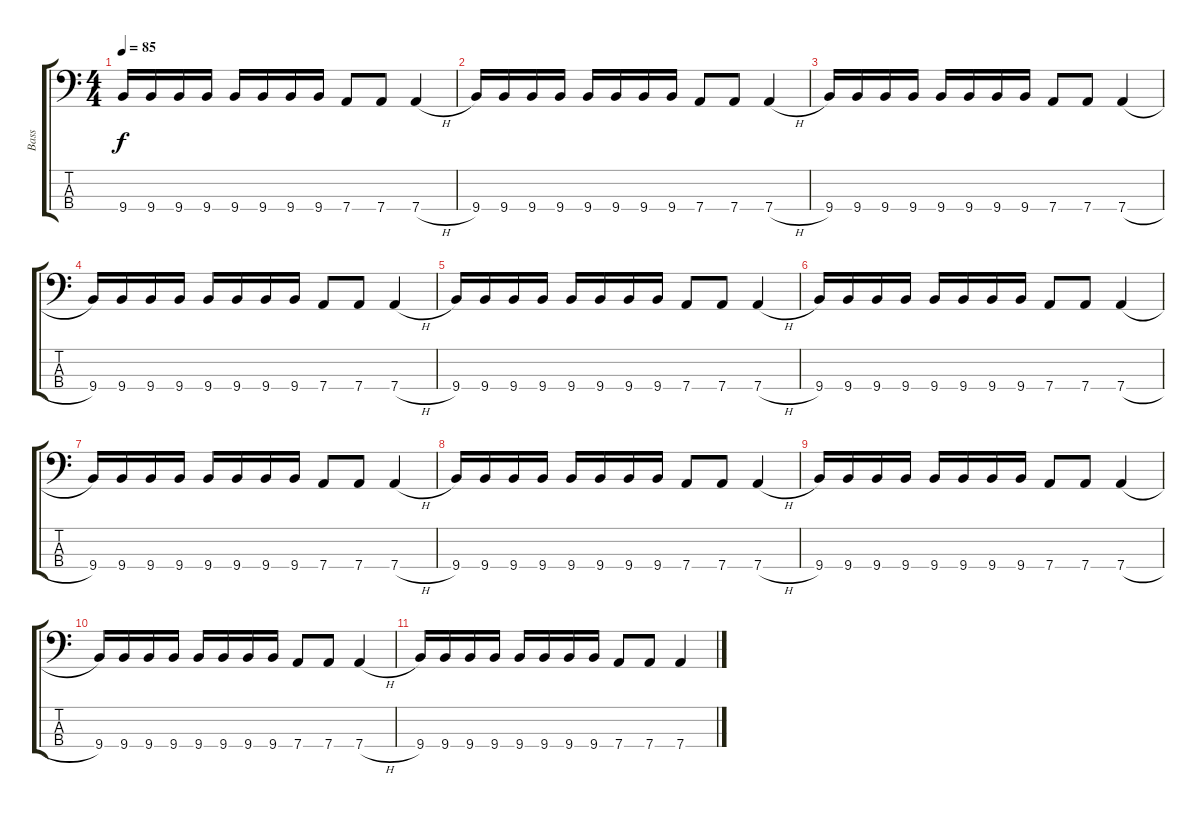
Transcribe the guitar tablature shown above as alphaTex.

\track ("Bass" "Bass") {instrument electricbassfinger}
\staff {score tabs}
\tuning (G2 D2 A1 D1) {hide}
\ts (4 4)
\tempo 85
\clef f4
\ks c
9.4.16{dy f} 9.4.16 9.4.16 9.4.16 9.4.16 9.4.16 9.4.16 9.4.16 7.4.8 7.4.8 7.4{h}.4 |
9.4.16 9.4.16 9.4.16 9.4.16 9.4.16 9.4.16 9.4.16 9.4.16 7.4.8 7.4.8 7.4{h}.4 |
9.4.16 9.4.16 9.4.16 9.4.16 9.4.16 9.4.16 9.4.16 9.4.16 7.4.8 7.4.8 7.4{h}.4 |
9.4.16 9.4.16 9.4.16 9.4.16 9.4.16 9.4.16 9.4.16 9.4.16 7.4.8 7.4.8 7.4{h}.4 |
9.4.16 9.4.16 9.4.16 9.4.16 9.4.16 9.4.16 9.4.16 9.4.16 7.4.8 7.4.8 7.4{h}.4 |
9.4.16 9.4.16 9.4.16 9.4.16 9.4.16 9.4.16 9.4.16 9.4.16 7.4.8 7.4.8 7.4{h}.4 |
9.4.16 9.4.16 9.4.16 9.4.16 9.4.16 9.4.16 9.4.16 9.4.16 7.4.8 7.4.8 7.4{h}.4 |
9.4.16 9.4.16 9.4.16 9.4.16 9.4.16 9.4.16 9.4.16 9.4.16 7.4.8 7.4.8 7.4{h}.4 |
9.4.16 9.4.16 9.4.16 9.4.16 9.4.16 9.4.16 9.4.16 9.4.16 7.4.8 7.4.8 7.4{h}.4 |
9.4.16 9.4.16 9.4.16 9.4.16 9.4.16 9.4.16 9.4.16 9.4.16 7.4.8 7.4.8 7.4{h}.4 |
9.4.16 9.4.16 9.4.16 9.4.16 9.4.16 9.4.16 9.4.16 9.4.16 7.4.8 7.4.8 7.4.4
